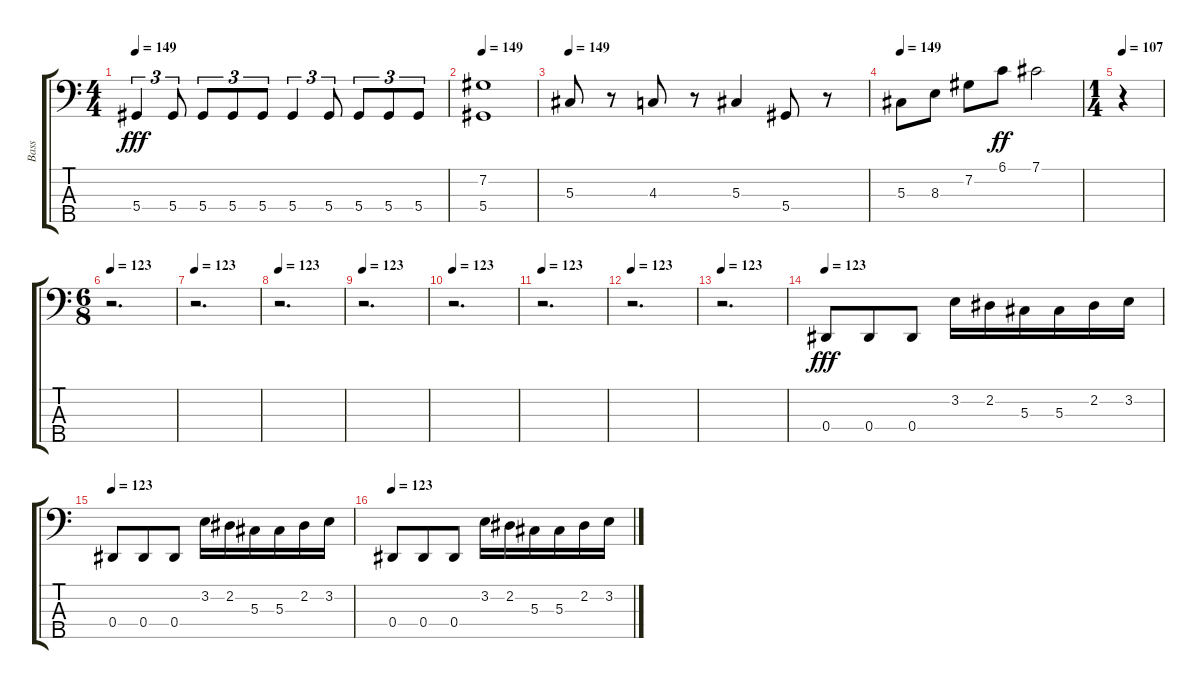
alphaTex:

\track ("Bass" "Bass") {instrument electricbassfinger}
\staff {score tabs}
\tuning (Gb2 Db2 Ab1 Eb1 Bb0) {hide}
\ts (4 4)
\tempo 149
\clef f4
\ks c
5.4.4{tu (3 2) dy fff} 5.4.8{tu (3 2)} 5.4.8{tu (3 2)} 5.4.8{tu (3 2)} 5.4.8{tu (3 2)} 5.4.4{tu (3 2)} 5.4.8{tu (3 2)} 5.4.8{tu (3 2)} 5.4.8{tu (3 2)} 5.4.8{tu (3 2)} |
\tempo 149
(7.2 5.4).1 |
\tempo 149
5.3.8 r.8 4.3.8 r.8 5.3.4 5.4.8 r.8 |
\tempo 149
5.3.8 8.3.8 7.2.8 6.1.8{dy ff} 7.1.2 |
\ts (1 4)
\tempo 107
r.4 |
\ts (6 8)
\tempo 123
r.2{d} |
\tempo 123
r.2{d} |
\tempo 123
r.2{d} |
\tempo 123
r.2{d} |
\tempo 123
r.2{d} |
\tempo 123
r.2{d} |
\tempo 123
r.2{d} |
\tempo 123
r.2{d} |
\tempo 123
0.4.8{dy fff} 0.4.8 0.4.8 3.2.16 2.2.16 5.3.16 5.3.16 2.2.16 3.2.16 |
\tempo 123
0.4.8 0.4.8 0.4.8 3.2.16 2.2.16 5.3.16 5.3.16 2.2.16 3.2.16 |
\tempo 123
0.4.8 0.4.8 0.4.8 3.2.16 2.2.16 5.3.16 5.3.16 2.2.16 3.2.16
